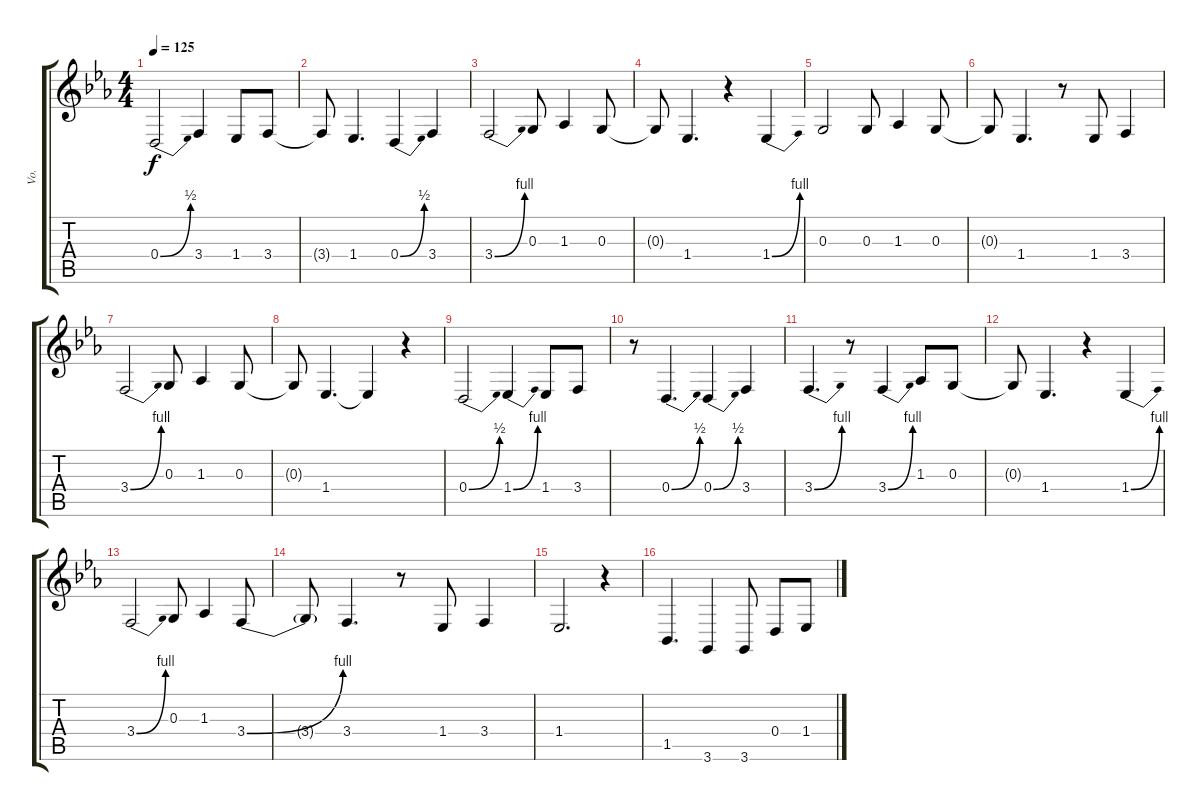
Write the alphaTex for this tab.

\track ("Vo." "Vo.") {instrument choiraahs}
\staff {score tabs}
\tuning (E4 B3 G3 D3 A2 E2) {hide}
\ts (4 4)
\tempo 125
\clef g2
\ks eb
0.4{be (bend 0 0 60 2)}.2{dy f instrument choiraahs} 3.4.4 1.4.8 3.4.8 |
3.4{t}.8 1.4.4{d} 0.4{be (bend 0 0 60 2)}.4 3.4.4 |
3.4{be (bend 0 0 60 4)}.2 0.3.8 1.3.4 0.3.8 |
0.3{t}.8 1.4.4{d} r.4 1.4{be (bend 0 0 60 4)}.4 |
0.3.2 0.3.8 1.3.4 0.3.8 |
0.3{t}.8 1.4.4{d} r.8 1.4.8 3.4.4 |
3.4{be (bend 0 0 60 4)}.2 0.3.8 1.3.4 0.3.8 |
0.3{t}.8 1.4.4{d} 1.4{t}.4 r.4 |
0.4{be (bend 0 0 60 2)}.2 1.4{be (bend 0 0 60 4)}.4 1.4.8 3.4.8 |
r.8 0.4{be (bend 0 0 60 2)}.4{d} 0.4{be (bend 0 0 60 2)}.4 3.4.4 |
3.4{be (bend 0 0 60 4)}.4{d} r.8 3.4{be (bend 0 0 60 4)}.4 1.3.8 0.3.8 |
0.3{t}.8 1.4.4{d} r.4 1.4{be (bend 0 0 60 4)}.4 |
3.4{be (bend 0 0 60 4)}.2 0.3.8 1.3.4 3.4{be (bend 0 0 60 4)}.8 |
3.4{t}.8 3.4.4{d} r.8 1.4.8 3.4.4 |
1.4.2{d} r.4 |
1.5.4{d} 3.6.4 3.6.8 0.4.8 1.4.8
